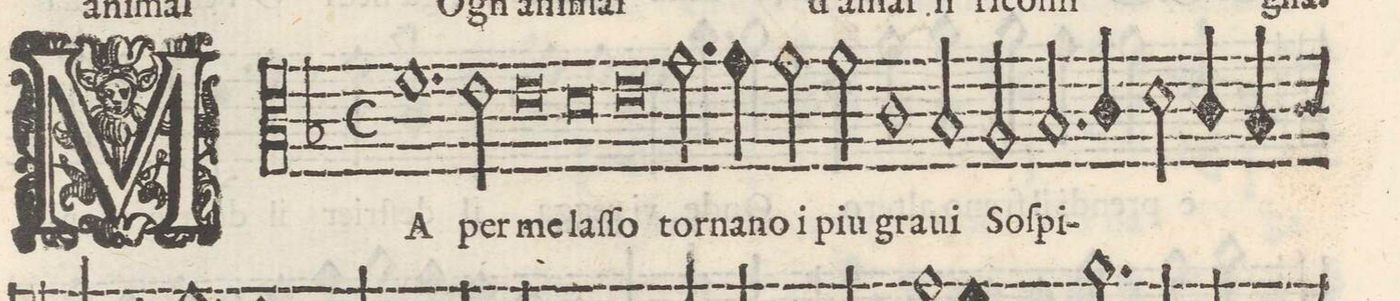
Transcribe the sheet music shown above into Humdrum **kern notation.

**kern	**text
*I"TENORE	*
*clefC3	*
*k[b-]	*
*met(C)	*
*M2/1	*
1.f	MA
2e\	per
=2-	=2-
0e	me
=3-	=3-
0d	laſ-
=4-	=4-
0e	ſo
=5-	=5-
2.g\	tor-
4g\	-na-
2g\	-no_i
2g\	piu
=6-	=6-
1c	gra-
2B-/	-ui
2A/	So-
=7-	=7-
2.B-/	ſpi-
4c/	.
2d\	.
4c/	.
4B-/	.
*custos:c	*
=8-	=8-
*-	*-
